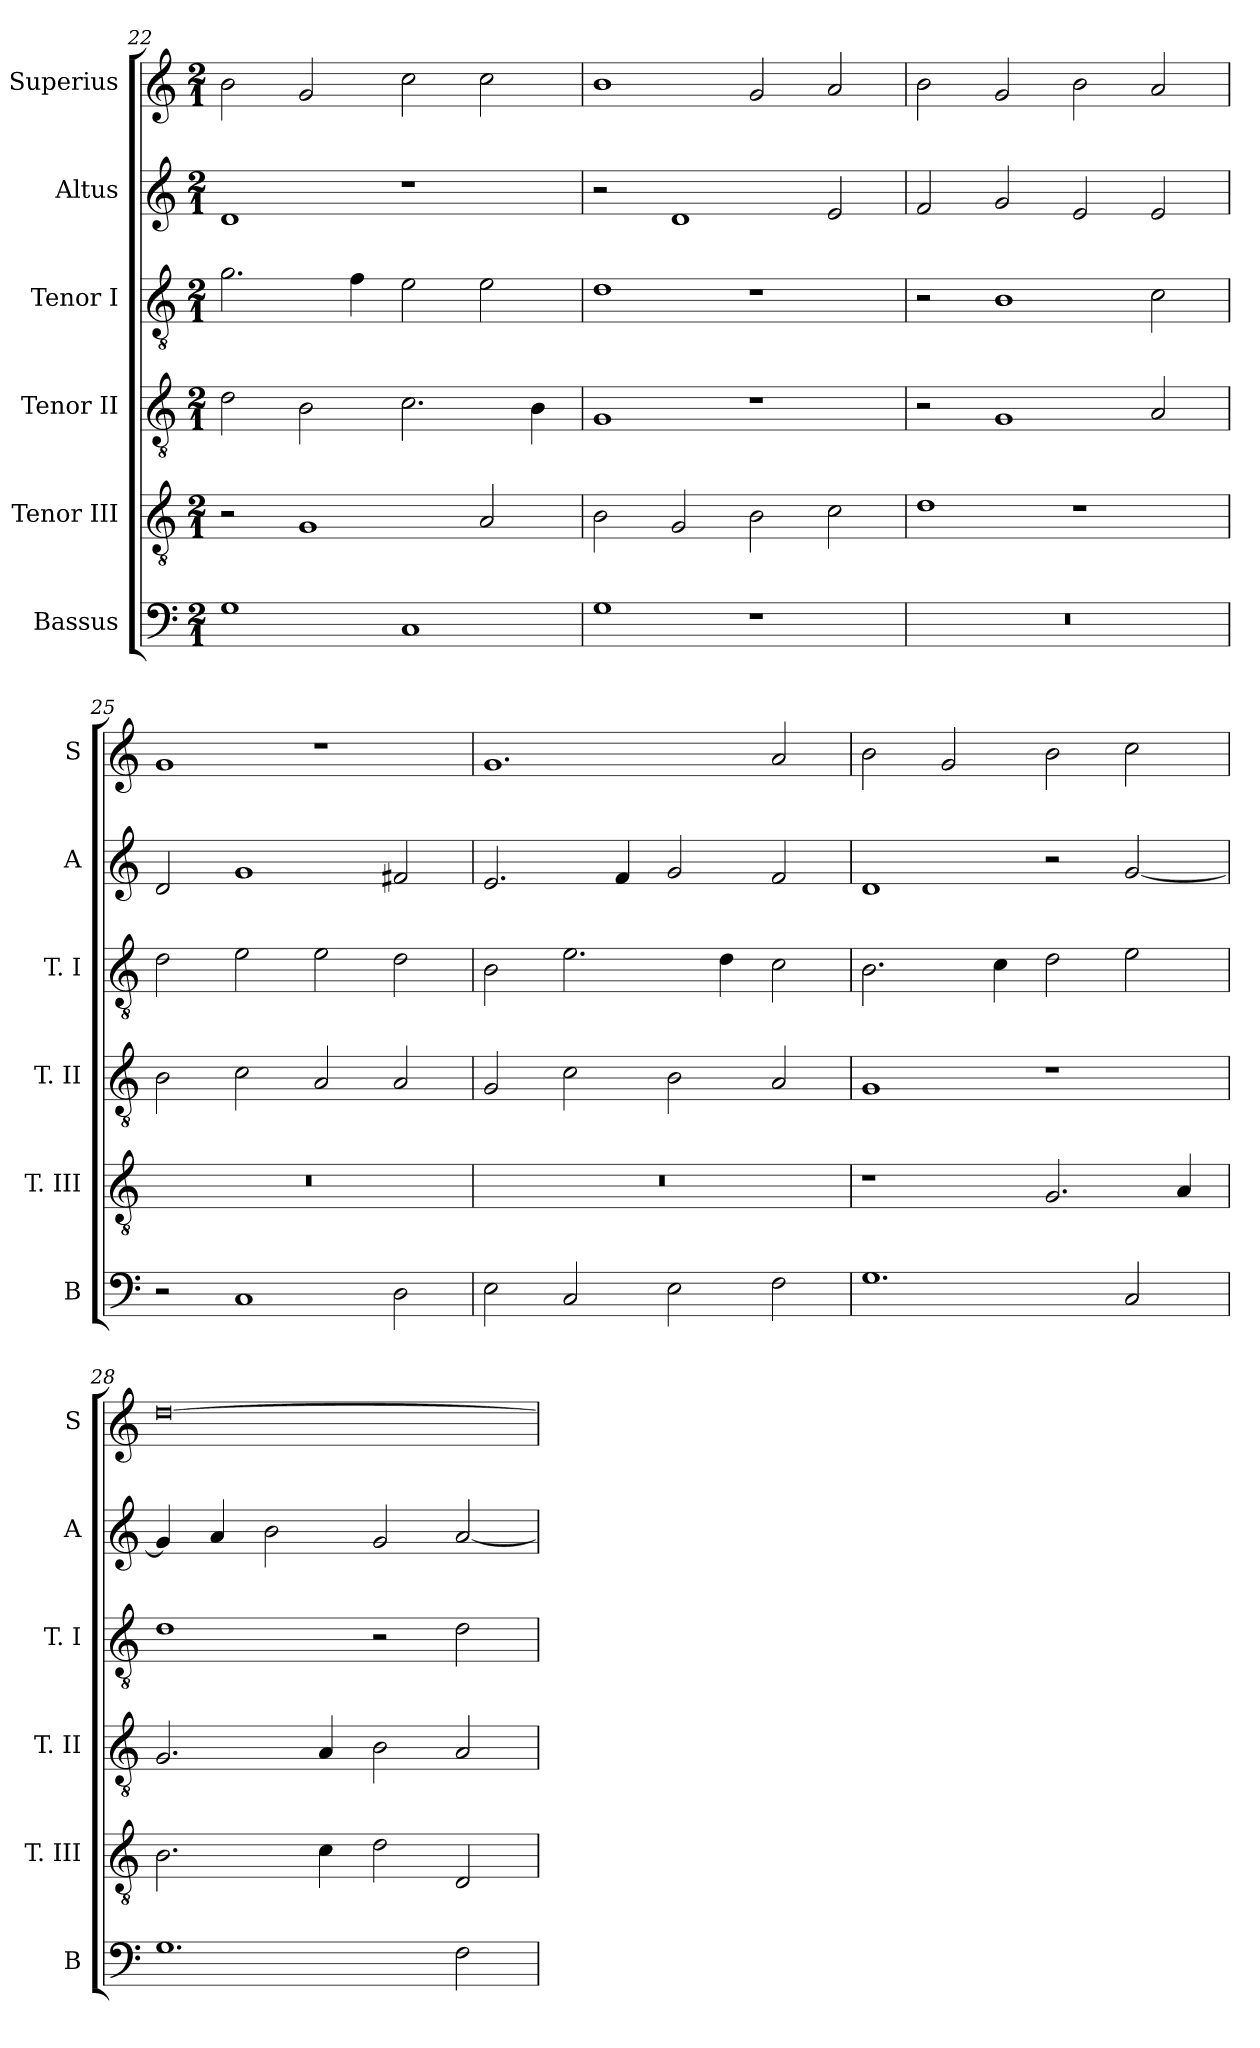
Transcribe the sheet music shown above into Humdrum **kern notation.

**kern	**kern	**kern	**kern	**kern	**kern
*part6	*part5	*part4	*part3	*part2	*part1
*staff6	*staff5	*staff4	*staff3	*staff2	*staff1
*I"Bassus	*I"Tenor III	*I"Tenor II	*I"Tenor I	*I"Altus	*I"Superius
*I'B	*I'T. III	*I'T. II	*I'T. I	*I'A	*I'S
*clefF4	*clefGv2	*clefGv2	*clefGv2	*clefG2	*clefG2
*k[]	*k[]	*k[]	*k[]	*k[]	*k[]
*C:	*C:	*C:	*C:	*C:	*C:
*M2/1	*M2/1	*M2/1	*M2/1	*M2/1	*M2/1
=22	=22	=22	=22	=22	=22
1G	2r	2d	2.g	1d	2b
.	1G	2B	.	.	2g
.	.	.	4f	.	.
1C	.	2.c	2e	1r	2cc
.	2A	.	2e	.	2cc
.	.	4B	.	.	.
=23	=23	=23	=23	=23	=23
1G	2B	1G	1d	2r	1b
.	2G	.	.	1d	.
1r	2B	1r	1r	.	2g
.	2c	.	.	2e	2a
=24	=24	=24	=24	=24	=24
0r	1d	2r	2r	2f	2b
.	.	1G	1B	2g	2g
.	1r	.	.	2e	2b
.	.	2A	2c	2e	2a
=25	=25	=25	=25	=25	=25
2r	0r	2B	2d	2d	1g
1C	.	2c	2e	1g	.
.	.	2A	2e	.	1r
2D	.	2A	2d	2f#X	.
=26	=26	=26	=26	=26	=26
2E	0r	2G	2B	2.e	1.g
2C	.	2c	2.e	.	.
.	.	.	.	4f	.
2E	.	2B	.	2g	.
.	.	.	4d	.	.
2F	.	2A	2c	2f	2a
=27	=27	=27	=27	=27	=27
1.G	1r	1G	2.B	1d	2b
.	.	.	.	.	2g
.	.	.	4c	.	.
.	2.G	1r	2d	2r	2b
2C	.	.	2e	[2g	2cc
.	4A	.	.	.	.
=28	=28	=28	=28	=28	=28
1.G	2.B	2.G	1d	4g]	[0dd
.	.	.	.	4a	.
.	.	.	.	2b	.
.	4c	4A	.	.	.
.	2d	2B	2r	2g	.
2F	2D	2A	2d	[2a	.
=	=	=	=	=	=
*-	*-	*-	*-	*-	*-
